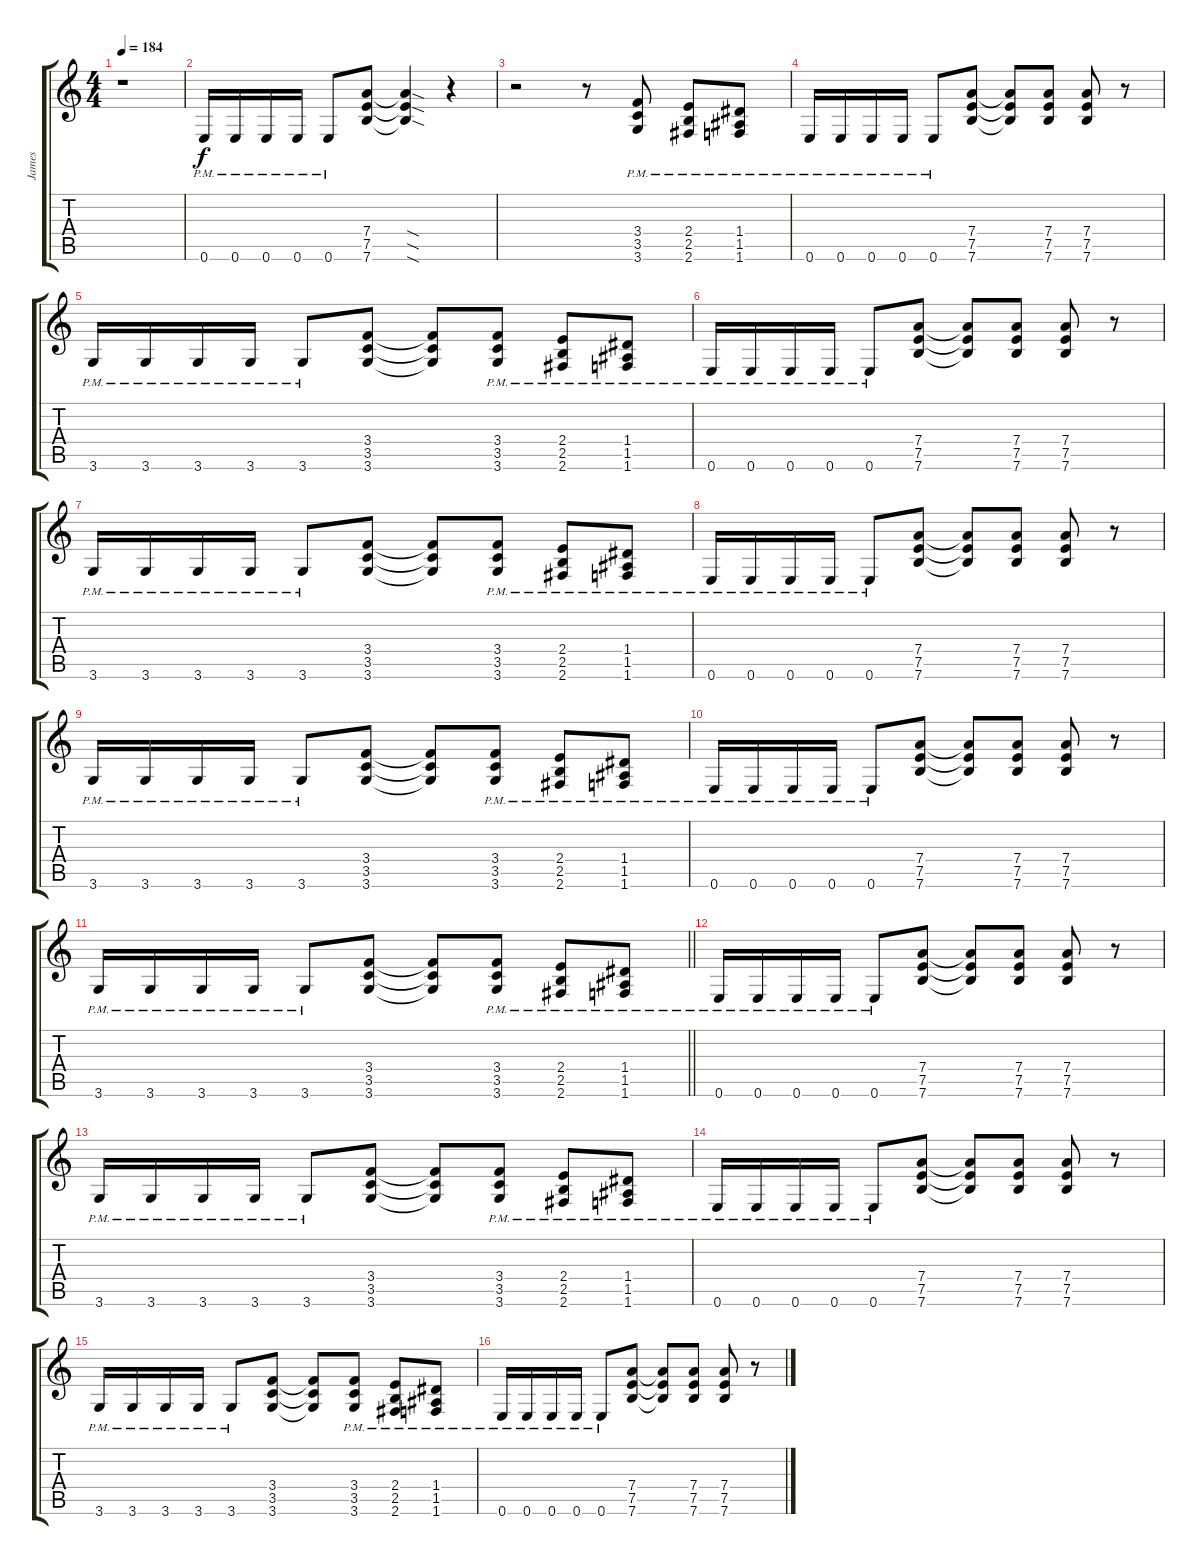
\track ("James" "James") {instrument distortionguitar}
\staff {score tabs}
\tuning (E4 B3 G3 D3 A2 E2) {hide}
\ts (4 4)
\tempo 184
\clef g2
\ks c
r.1{dy f} |
0.6{pm}.16 0.6{pm}.16 0.6{pm}.16 0.6{pm}.16 0.6{pm}.8 (7.4 7.5 7.6).8 (7.4{sod t} 7.5{sod t} 7.6{sod t}).4 r.4 |
r.2 r.8 (3.4{pm} 3.5{pm} 3.6{pm}).8 (2.4{pm} 2.5{pm} 2.6{pm}).8 (1.4{pm} 1.5{pm} 1.6{pm}).8 |
0.6{pm}.16 0.6{pm}.16 0.6{pm}.16 0.6{pm}.16 0.6{pm}.8 (7.4 7.5 7.6).8 (7.4{t} 7.5{t} 7.6{t}).8 (7.4 7.5 7.6).8 (7.4 7.5 7.6).8 r.8 |
3.6{pm}.16 3.6{pm}.16 3.6{pm}.16 3.6{pm}.16 3.6{pm}.8 (3.4 3.5 3.6).8 (3.4{t} 3.5{t} 3.6{t}).8 (3.4{pm} 3.5{pm} 3.6{pm}).8 (2.4{pm} 2.5{pm} 2.6{pm}).8 (1.4{pm} 1.5{pm} 1.6{pm}).8 |
0.6{pm}.16 0.6{pm}.16 0.6{pm}.16 0.6{pm}.16 0.6{pm}.8 (7.4 7.5 7.6).8 (7.4{t} 7.5{t} 7.6{t}).8 (7.4 7.5 7.6).8 (7.4 7.5 7.6).8 r.8 |
3.6{pm}.16 3.6{pm}.16 3.6{pm}.16 3.6{pm}.16 3.6{pm}.8 (3.4 3.5 3.6).8 (3.4{t} 3.5{t} 3.6{t}).8 (3.4{pm} 3.5{pm} 3.6{pm}).8 (2.4{pm} 2.5{pm} 2.6{pm}).8 (1.4{pm} 1.5{pm} 1.6{pm}).8 |
0.6{pm}.16 0.6{pm}.16 0.6{pm}.16 0.6{pm}.16 0.6{pm}.8 (7.4 7.5 7.6).8 (7.4{t} 7.5{t} 7.6{t}).8 (7.4 7.5 7.6).8 (7.4 7.5 7.6).8 r.8 |
3.6{pm}.16 3.6{pm}.16 3.6{pm}.16 3.6{pm}.16 3.6{pm}.8 (3.4 3.5 3.6).8 (3.4{t} 3.5{t} 3.6{t}).8 (3.4{pm} 3.5{pm} 3.6{pm}).8 (2.4{pm} 2.5{pm} 2.6{pm}).8 (1.4{pm} 1.5{pm} 1.6{pm}).8 |
0.6{pm}.16 0.6{pm}.16 0.6{pm}.16 0.6{pm}.16 0.6{pm}.8 (7.4 7.5 7.6).8 (7.4{t} 7.5{t} 7.6{t}).8 (7.4 7.5 7.6).8 (7.4 7.5 7.6).8 r.8 |
\barLineRight lightlight
3.6{pm}.16 3.6{pm}.16 3.6{pm}.16 3.6{pm}.16 3.6{pm}.8 (3.4 3.5 3.6).8 (3.4{t} 3.5{t} 3.6{t}).8 (3.4{pm} 3.5{pm} 3.6{pm}).8 (2.4{pm} 2.5{pm} 2.6{pm}).8 (1.4{pm} 1.5{pm} 1.6{pm}).8 |
0.6{pm}.16 0.6{pm}.16 0.6{pm}.16 0.6{pm}.16 0.6{pm}.8 (7.4 7.5 7.6).8 (7.4{t} 7.5{t} 7.6{t}).8 (7.4 7.5 7.6).8 (7.4 7.5 7.6).8 r.8 |
3.6{pm}.16 3.6{pm}.16 3.6{pm}.16 3.6{pm}.16 3.6{pm}.8 (3.4 3.5 3.6).8 (3.4{t} 3.5{t} 3.6{t}).8 (3.4{pm} 3.5{pm} 3.6{pm}).8 (2.4{pm} 2.5{pm} 2.6{pm}).8 (1.4{pm} 1.5{pm} 1.6{pm}).8 |
0.6{pm}.16 0.6{pm}.16 0.6{pm}.16 0.6{pm}.16 0.6{pm}.8 (7.4 7.5 7.6).8 (7.4{t} 7.5{t} 7.6{t}).8 (7.4 7.5 7.6).8 (7.4 7.5 7.6).8 r.8 |
3.6{pm}.16 3.6{pm}.16 3.6{pm}.16 3.6{pm}.16 3.6{pm}.8 (3.4 3.5 3.6).8 (3.4{t} 3.5{t} 3.6{t}).8 (3.4{pm} 3.5{pm} 3.6{pm}).8 (2.4{pm} 2.5{pm} 2.6{pm}).8 (1.4{pm} 1.5{pm} 1.6{pm}).8 |
0.6{pm}.16 0.6{pm}.16 0.6{pm}.16 0.6{pm}.16 0.6{pm}.8 (7.4 7.5 7.6).8 (7.4{t} 7.5{t} 7.6{t}).8 (7.4 7.5 7.6).8 (7.4 7.5 7.6).8 r.8
